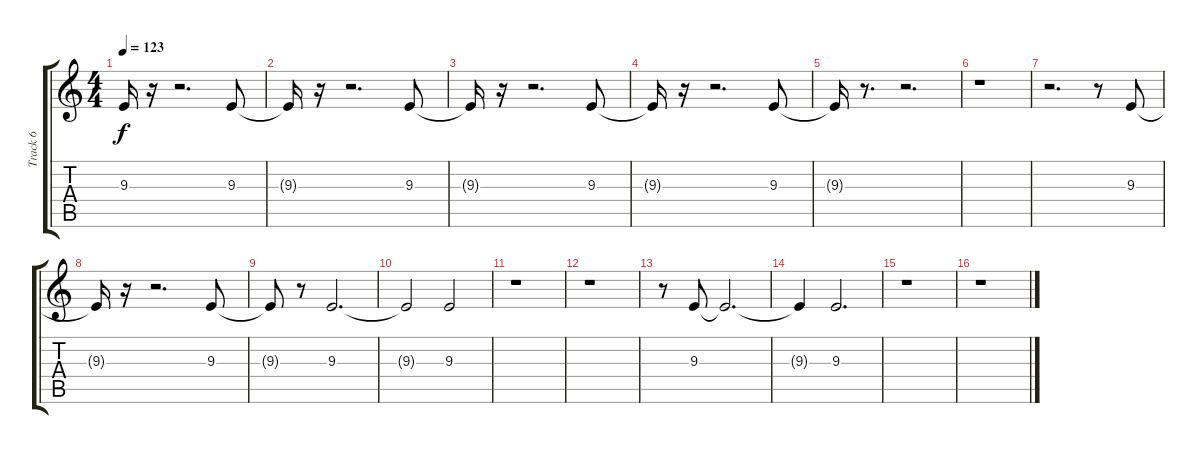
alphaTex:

\track ("Track 6" "Track 6") {instrument birdtweet}
\staff {score tabs}
\tuning (E4 B3 G3 D3 A2 E2) {hide}
\ts (4 4)
\tempo 123
\clef g2
\ks c
9.3{t}.16{dy f} r.16 r.2{d} 9.3.8 |
9.3{t}.16 r.16 r.2{d} 9.3.8 |
9.3{t}.16 r.16 r.2{d} 9.3.8 |
9.3{t}.16 r.16 r.2{d} 9.3.8 |
9.3{t}.16 r.8{d} r.2{d} |
r.1 |
r.2{d} r.8 9.3.8 |
9.3{t}.16 r.16 r.2{d} 9.3.8 |
9.3{t}.8 r.8 9.3.2{d} |
9.3{t}.2 9.3.2 |
r.1 |
r.1 |
r.8 9.3.8 9.3{t}.2{d} |
9.3{t}.4 9.3.2{d} |
r.1 |
r.1
